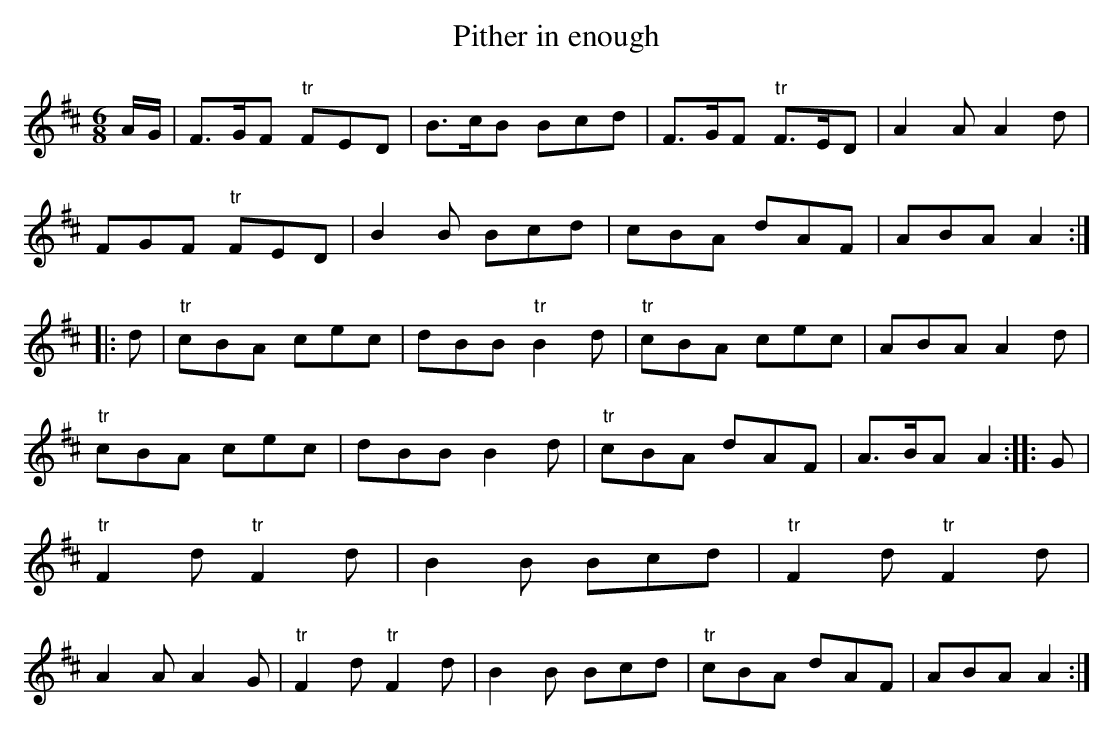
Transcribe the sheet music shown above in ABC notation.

X:1
T:Pither in enough
M:6/8
K:A mixolydian
A/G/|\
F>GF "tr"FED| B>cB Bcd| F>GF "tr"F>ED| A2A A2d|\
FGF "tr"FED| B2B Bcd| cBA dAF| ABA A2::\
d|\
"tr"cBA cec| dBB "tr"B2d| "tr"cBA cec| ABA A2d|\
"tr"cBA cec| dBB B2d| "tr"cBA dAF| A>BA A2::\
G|\
"tr"F2d "tr"F2d| B2B Bcd| "tr"F2d "tr"F2d| A2A A2G|\
"tr"F2d "tr"F2d| B2B Bcd| "tr"cBA dAF| ABA A2:|
